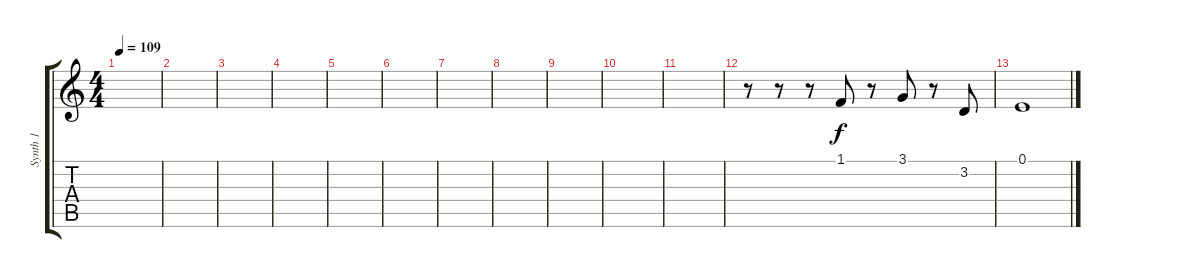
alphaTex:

\track ("Synth 1" "Synth 1") {instrument harpsichord}
\staff {score tabs}
\tuning (E4 B3 G3 D3 A2 E2) {hide}
\ts (4 4)
\tempo 109
\clef g2
\ks c
|
|
|
|
|
|
|
|
|
|
|
r.8 r.8 r.8 1.1.8 r.8 3.1.8 r.8 3.2.8 |
0.1.1
